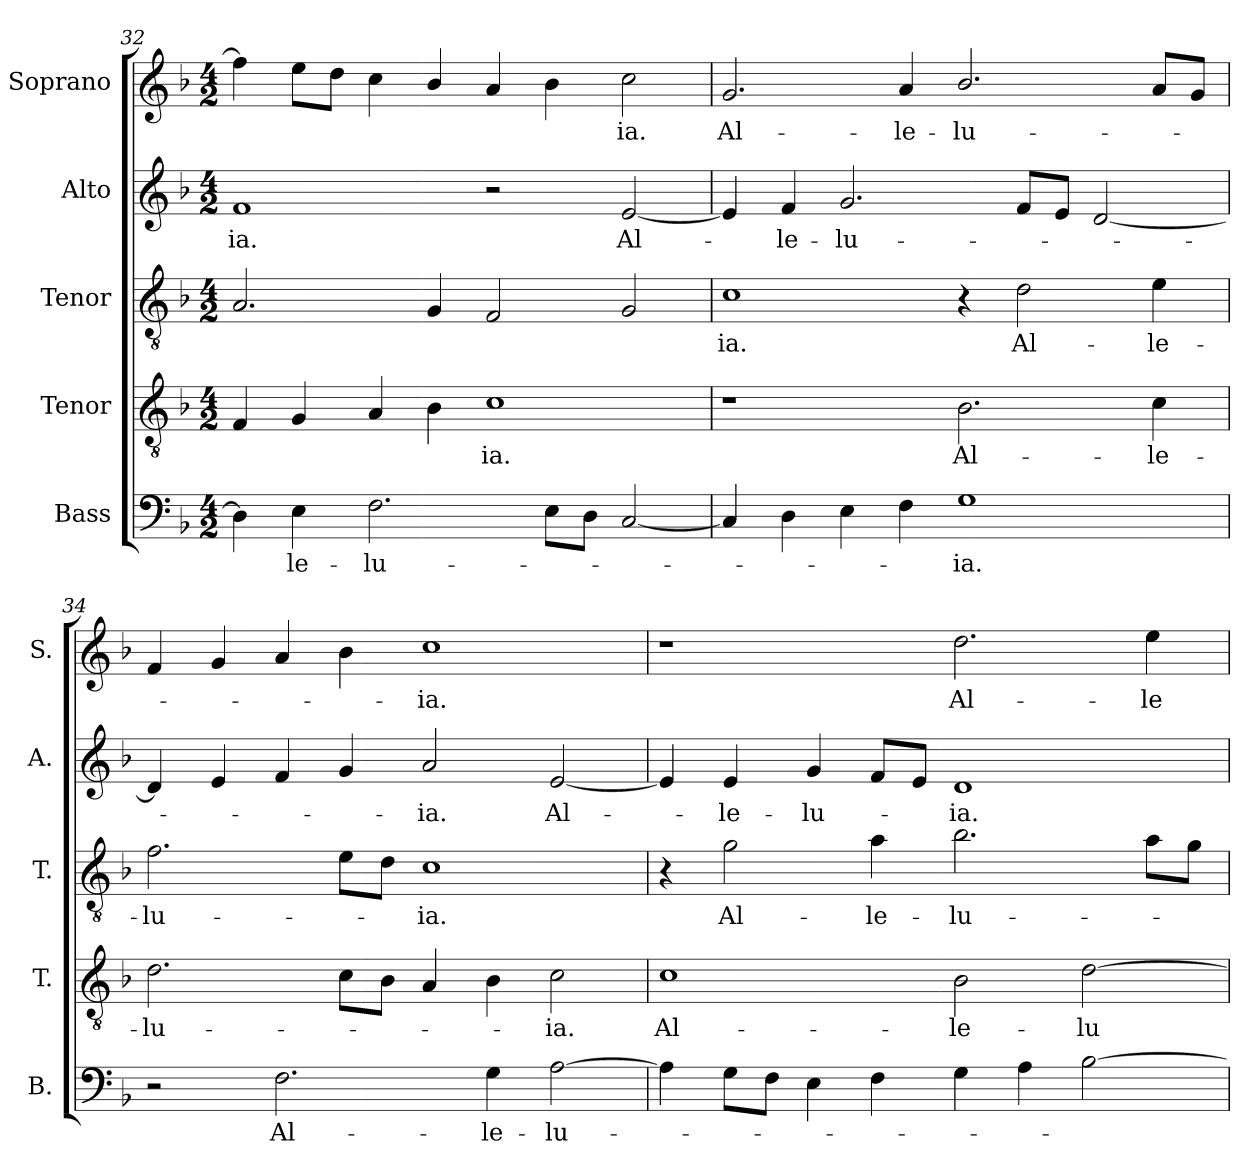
**kern	**text	**kern	**text	**kern	**text	**kern	**text	**kern	**text
*part5	*part5	*part4	*part4	*part3	*part3	*part2	*part2	*part1	*part1
*staff5	*staff5	*staff4	*staff4	*staff3	*staff3	*staff2	*staff2	*staff1	*staff1
*I"Bass	*	*I"Tenor	*	*I"Tenor	*	*I"Alto	*	*I"Soprano	*
*I'B.	*	*I'T.	*	*I'T.	*	*I'A.	*	*I'S.	*
!!LO:LB:g=z
*clefF4	*	*clefGv2	*	*clefGv2	*	*clefG2	*	*clefG2	*
*	*	*ITrd7c12	*	*ITrd7c12	*	*	*	*	*
*k[b-]	*	*k[b-]	*	*k[b-]	*	*k[b-]	*	*k[b-]	*
*F:	*	*F:	*	*F:	*	*F:	*	*F:	*
*M4/2	*	*M4/2	*	*M4/2	*	*M4/2	*	*M4/2	*
=32	=32	=32	=32	=32	=32	=32	=32	=32	=32
!	!	!	!	!	!	!	!LO:LY:b:color=#000000	!	!
4Di\]	.	4FFi/	.	2.AAi/	.	1fi	-ia.	4ffi\]	.
!	!LO:LY:b:color=#000000	!	!	!	!	!	!	!	!
4Ei\	-le-	4GGi/	.	.	.	.	.	8eei\L	.
.	.	.	.	.	.	.	.	8ddi\J	.
!	!LO:LY:b:color=#000000	!	!	!	!	!	!	!	!
2.Fi\	-lu-	4AAi/	.	.	.	.	.	4cci\	.
.	.	4BB-i\	.	4GGi/	.	.	.	4b-i/	.
!	!	!	!LO:LY:b:color=#000000	!	!	!	!	!	!
.	.	1Ci	-ia.	2FFi/	.	2r	.	4ai/	.
8Ei\L	.	.	.	.	.	.	.	4b-i\	.
8Di\J	.	.	.	.	.	.	.	.	.
!	!	!	!	!	!	!	!LO:LY:b:color=#000000	!	!
!	!	!	!	!	!	!	!	!	!LO:LY:b:color=#000000
[2Ci/	.	.	.	2GGi/	.	[2ei/	Al-	2cci\	-ia.
=33	=33	=33	=33	=33	=33	=33	=33	=33	=33
!	!	!	!	!	!LO:LY:b:color=#000000	!	!	!	!
!	!	!	!	!	!	!	!	!	!LO:LY:b:color=#000000
4Ci/]	.	1r	.	1Ci	-ia.	4ei/]	.	2.gi/	Al-
!	!	!	!	!	!	!	!LO:LY:b:color=#000000	!	!
4Di\	.	.	.	.	.	4fi/	-le-	.	.
!	!	!	!	!	!	!	!LO:LY:b:color=#000000	!	!
4Ei\	.	.	.	.	.	2.gi/	-lu-	.	.
!	!	!	!	!	!	!	!	!	!LO:LY:b:color=#000000
4Fi\	.	.	.	.	.	.	.	4ai/	-le-
!	!LO:LY:b:color=#000000	!	!	!	!	!	!	!	!
!	!	!	!LO:LY:b:color=#000000	!	!	!	!	!	!
!	!	!	!	!	!	!	!	!	!LO:LY:b:color=#000000
1Gi	-ia.	2.BB-i\	Al-	4r	.	.	.	2.b-i/	-lu-
!	!	!	!	!	!LO:LY:b:color=#000000	!	!	!	!
.	.	.	.	2Di\	Al-	8fi/L	.	.	.
.	.	.	.	.	.	8ei/J	.	.	.
.	.	.	.	.	.	[2di/	.	.	.
!	!	!	!LO:LY:b:color=#000000	!	!	!	!	!	!
!	!	!	!	!	!LO:LY:b:color=#000000	!	!	!	!
.	.	4Ci\	-le-	4Ei\	-le-	.	.	8ai/L	.
.	.	.	.	.	.	.	.	8gi/J	.
=34	=34	=34	=34	=34	=34	=34	=34	=34	=34
!	!	!	!LO:LY:b:color=#000000	!	!	!	!	!	!
!	!	!	!	!	!LO:LY:b:color=#000000	!	!	!	!
2r	.	2.Di\	-lu-	2.Fi\	-lu-	4di/]	.	4fi/	.
.	.	.	.	.	.	4ei/	.	4gi/	.
!	!LO:LY:b:color=#000000	!	!	!	!	!	!	!	!
2.Fi\	Al-	.	.	.	.	4fi/	.	4ai/	.
.	.	8Ci\L	.	8Ei\L	.	4gi/	.	4b-i\	.
.	.	8BB-i\J	.	8Di\J	.	.	.	.	.
!	!	!	!	!	!LO:LY:b:color=#000000	!	!	!	!
!	!	!	!	!	!	!	!LO:LY:b:color=#000000	!	!
!	!	!	!	!	!	!	!	!	!LO:LY:b:color=#000000
.	.	4AAi/	.	1Ci	-ia.	2ai/	-ia.	1cci	-ia.
!	!LO:LY:b:color=#000000	!	!	!	!	!	!	!	!
4Gi\	-le-	4BB-i\	.	.	.	.	.	.	.
!	!LO:LY:b:color=#000000	!	!	!	!	!	!	!	!
!	!	!	!LO:LY:b:color=#000000	!	!	!	!	!	!
!	!	!	!	!	!	!	!LO:LY:b:color=#000000	!	!
[2Ai\	-lu-	2Ci\	-ia.	.	.	[2ei/	Al-	.	.
!!LO:PB:g=z
=35	=35	=35	=35	=35	=35	=35	=35	=35	=35
!	!	!	!LO:LY:b:color=#000000	!	!	!	!	!	!
4Ai\]	.	1Ci	Al-	4r	.	4ei/]	.	1r	.
!	!	!	!	!	!LO:LY:b:color=#000000	!	!	!	!
!	!	!	!	!	!	!	!LO:LY:b:color=#000000	!	!
8Gi\L	.	.	.	2Gi\	Al-	4ei/	-le-	.	.
8Fi\J	.	.	.	.	.	.	.	.	.
!	!	!	!	!	!	!	!LO:LY:b:color=#000000	!	!
4Ei\	.	.	.	.	.	4gi/	-lu-	.	.
!	!	!	!	!	!LO:LY:b:color=#000000	!	!	!	!
4Fi\	.	.	.	4Ai\	-le-	8fi/L	.	.	.
.	.	.	.	.	.	8ei/J	.	.	.
!	!	!	!LO:LY:b:color=#000000	!	!	!	!	!	!
!	!	!	!	!	!LO:LY:b:color=#000000	!	!	!	!
!	!	!	!	!	!	!	!LO:LY:b:color=#000000	!	!
!	!	!	!	!	!	!	!	!	!LO:LY:b:color=#000000
4Gi\	.	2BB-i\	-le-	2.B-i\	-lu-	1di	-ia.	2.ddi\	Al-
4Ai\	.	.	.	.	.	.	.	.	.
!	!	!	!LO:LY:b:color=#000000	!	!	!	!	!	!
[2B-i\	.	[2Di\	-lu-	.	.	.	.	.	.
!	!	!	!	!	!	!	!	!	!LO:LY:b:color=#000000
.	.	.	.	8Ai\L	.	.	.	4eei\	-le-
.	.	.	.	8Gi\J	.	.	.	.	.
=	=	=	=	=	=	=	=	=	=
*-	*-	*-	*-	*-	*-	*-	*-	*-	*-
